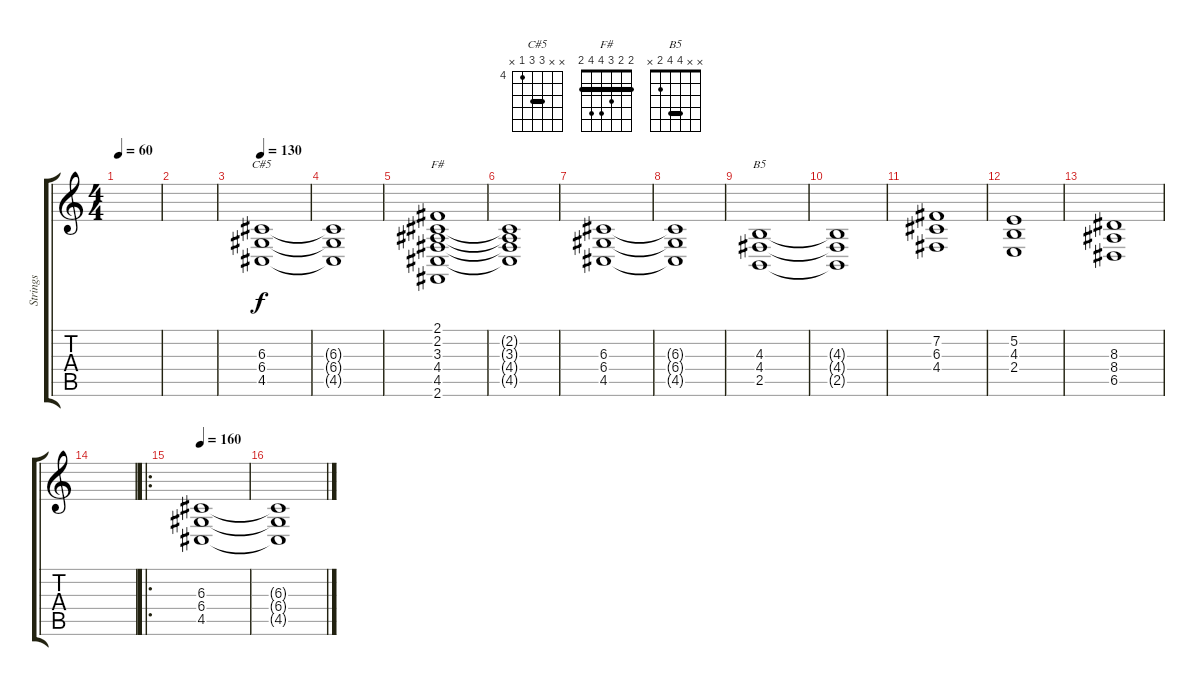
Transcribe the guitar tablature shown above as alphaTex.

\track ("Strings" "Strings") {instrument stringensemble1}
\staff {score tabs}
\tuning (E4 B3 G3 D3 A2 E2) {hide}
\chord ("C#5" x x 6 6 4 x) {firstfret 4 barre 6}
\chord ("F#" 2 2 3 4 4 2) {barre 2}
\chord ("B5" x x 4 4 2 x) {barre 4}
\ts (4 4)
\tempo 60
\clef g2
\ks c
|
|
\tempo 130
(6.3 6.4 4.5).1{ch "C#5"} |
(6.3{t} 6.4{t} 4.5{t}).1 |
(2.1 2.2 3.3 4.4 4.5 2.6).1{ch "F#"} |
(2.2{t} 3.3{t} 4.4{t} 4.5{t}).1 |
(6.3 6.4 4.5).1 |
(6.3{t} 6.4{t} 4.5{t}).1 |
(4.3 4.4 2.5).1{ch "B5"} |
(4.3{t} 4.4{t} 2.5{t}).1 |
(7.2 6.3 4.4).1 |
(5.2 4.3 2.4).1 |
(8.3 8.4 6.5).1 |
|
\ro
\tempo 160
(6.3 6.4 4.5).1 |
(6.3{t} 6.4{t} 4.5{t}).1
